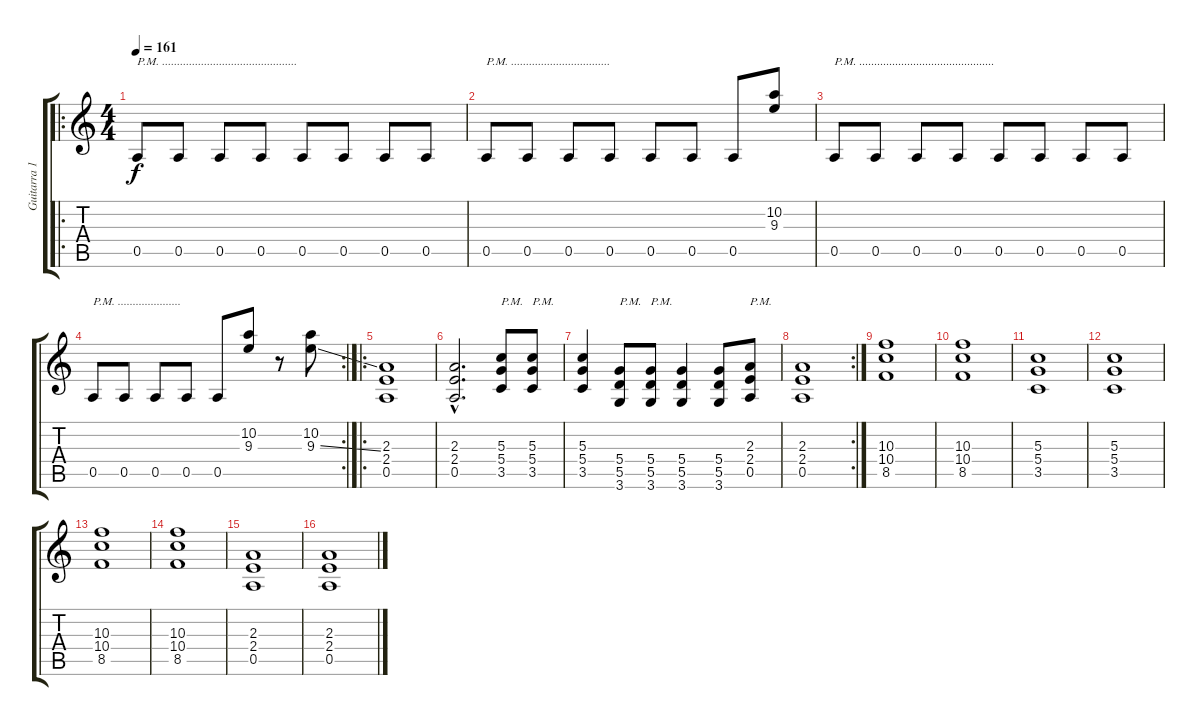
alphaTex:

\track ("Guitarra 1" "Guitarra 1") {instrument distortionguitar}
\staff {score tabs}
\tuning (E4 B3 G3 D3 A2 E2) {hide}
\ro
\ts (4 4)
\tempo 161
\clef g2
\ks c
0.5.8{txt "P.M. ............................................." dy f} 0.5.8 0.5.8 0.5.8 0.5.8 0.5.8 0.5.8 0.5.8 |
0.5.8{txt "P.M. ................................."} 0.5.8 0.5.8 0.5.8 0.5.8 0.5.8 0.5.8 (10.2 9.3).8 |
0.5.8{txt "P.M. ............................................."} 0.5.8 0.5.8 0.5.8 0.5.8 0.5.8 0.5.8 0.5.8 |
\rc 2
0.5.8{txt "P.M. ....................."} 0.5.8 0.5.8 0.5.8 0.5.8 (10.2 9.3).8 r.8 (10.2 9.3{ss}).8 |
\ro
(2.3 2.4 0.5).1 |
(2.3{hac} 2.4{hac} 0.5{hac}).2{d} (5.3 5.4 3.5).8{txt "P.M."} (5.3 5.4 3.5).8{txt "P.M."} |
(5.3 5.4 3.5).4 (5.4 5.5 3.6).8{txt "P.M."} (5.4 5.5 3.6).8{txt "P.M."} (5.4 5.5 3.6).4 (5.4 5.5 3.6).8 (2.3 2.4 0.5).8{txt "P.M."} |
\rc 2
(2.3 2.4 0.5).1 |
(10.3 10.4 8.5).1 |
(10.3 10.4 8.5).1 |
(5.3 5.4 3.5).1 |
(5.3 5.4 3.5).1 |
(10.3 10.4 8.5).1 |
(10.3 10.4 8.5).1 |
(2.3 2.4 0.5).1 |
(2.3 2.4 0.5).1
